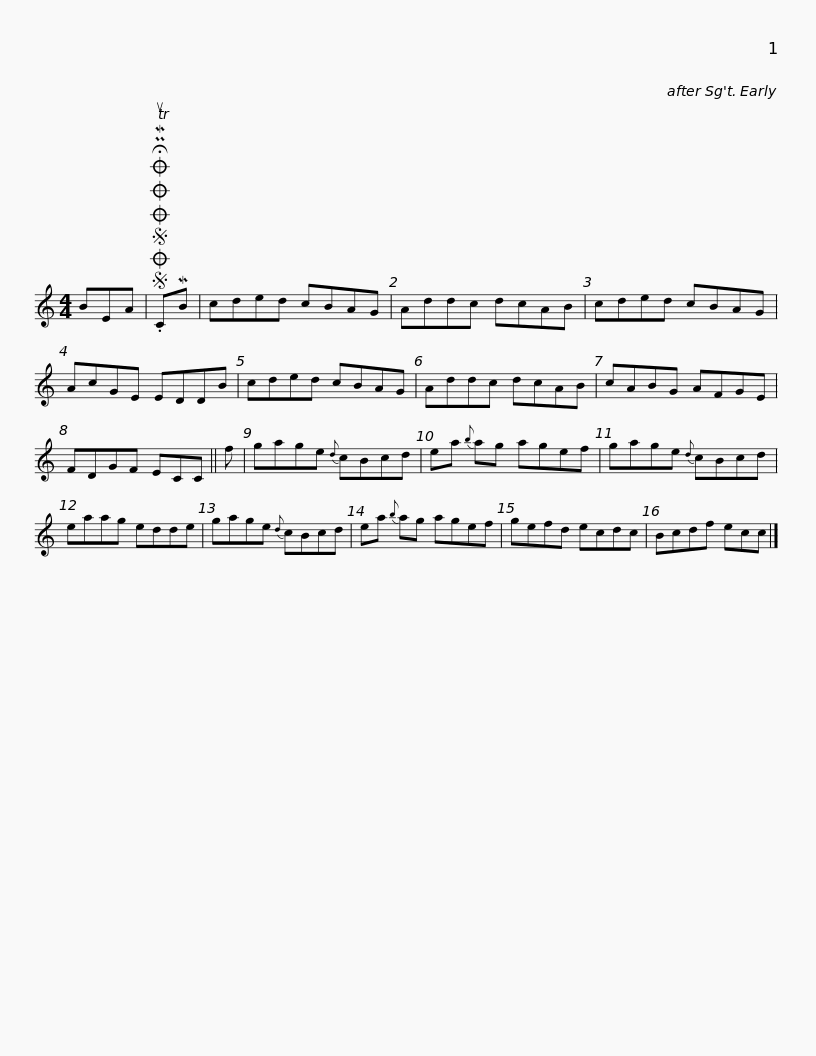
X:1
L:1/8
M:4/4
I:linebreak $
K:C
V:1 treble
V:1
 BEA |SOSOOO .!fermata!PMTuCMB | cded cBAG | Addc dcAB | cded cBAG | %5
 AcGE EDDB | cded cBAG |$ Addc dcAB | cABG AFGE | FDGF ECC || %10
 f | gage{d} cBcd | ea{b} ag agef |$ gage{d} cBcd | eaag edde | %15
 gage{d} cBcd | ea{b} ag agef | gefd ecdc |$ Bcdf ecc |] %19
